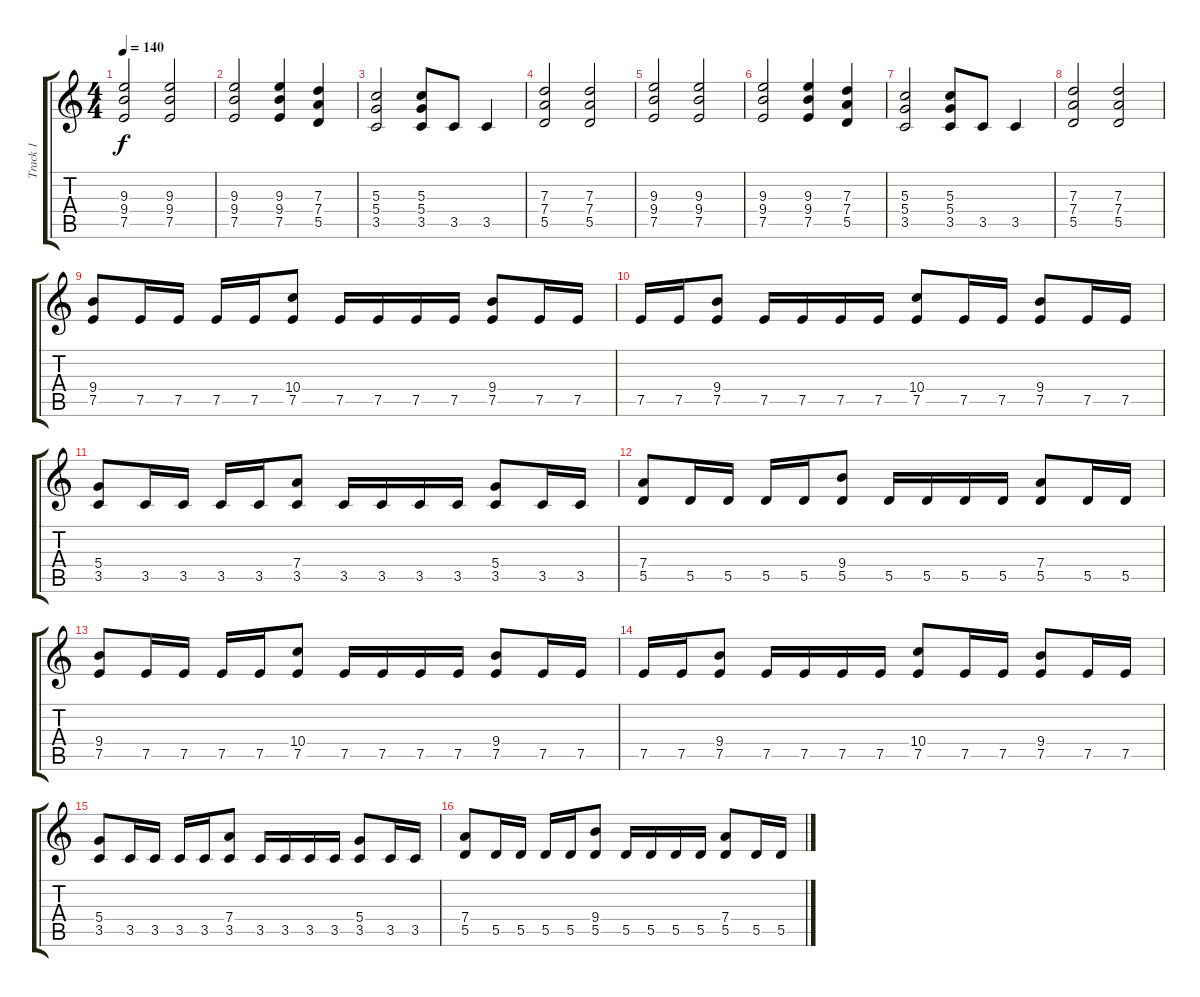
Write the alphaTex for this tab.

\track ("Track 1" "Track 1") {instrument distortionguitar}
\staff {score tabs}
\tuning (E4 B3 G3 D3 A2 E2) {hide}
\ts (4 4)
\tempo 140
\clef g2
\ks c
(9.3 9.4 7.5).2{dy f} (9.3 9.4 7.5).2 |
(9.3 9.4 7.5).2 (9.3 9.4 7.5).4 (7.3 7.4 5.5).4 |
(5.3 5.4 3.5).2 (5.3 5.4 3.5).8 3.5.8 3.5.4 |
(7.3 7.4 5.5).2 (7.3 7.4 5.5).2 |
(9.3 9.4 7.5).2 (9.3 9.4 7.5).2 |
(9.3 9.4 7.5).2 (9.3 9.4 7.5).4 (7.3 7.4 5.5).4 |
(5.3 5.4 3.5).2 (5.3 5.4 3.5).8 3.5.8 3.5.4 |
(7.3 7.4 5.5).2 (7.3 7.4 5.5).2 |
(9.4 7.5).8 7.5.16 7.5.16 7.5.16 7.5.16 (10.4 7.5).8 7.5.16 7.5.16 7.5.16 7.5.16 (9.4 7.5).8 7.5.16 7.5.16 |
7.5.16 7.5.16 (9.4 7.5).8 7.5.16 7.5.16 7.5.16 7.5.16 (10.4 7.5).8 7.5.16 7.5.16 (9.4 7.5).8 7.5.16 7.5.16 |
(5.4 3.5).8 3.5.16 3.5.16 3.5.16 3.5.16 (7.4 3.5).8 3.5.16 3.5.16 3.5.16 3.5.16 (5.4 3.5).8 3.5.16 3.5.16 |
(7.4 5.5).8 5.5.16 5.5.16 5.5.16 5.5.16 (9.4 5.5).8 5.5.16 5.5.16 5.5.16 5.5.16 (7.4 5.5).8 5.5.16 5.5.16 |
(9.4 7.5).8 7.5.16 7.5.16 7.5.16 7.5.16 (10.4 7.5).8 7.5.16 7.5.16 7.5.16 7.5.16 (9.4 7.5).8 7.5.16 7.5.16 |
7.5.16 7.5.16 (9.4 7.5).8 7.5.16 7.5.16 7.5.16 7.5.16 (10.4 7.5).8 7.5.16 7.5.16 (9.4 7.5).8 7.5.16 7.5.16 |
(5.4 3.5).8 3.5.16 3.5.16 3.5.16 3.5.16 (7.4 3.5).8 3.5.16 3.5.16 3.5.16 3.5.16 (5.4 3.5).8 3.5.16 3.5.16 |
(7.4 5.5).8 5.5.16 5.5.16 5.5.16 5.5.16 (9.4 5.5).8 5.5.16 5.5.16 5.5.16 5.5.16 (7.4 5.5).8 5.5.16 5.5.16
